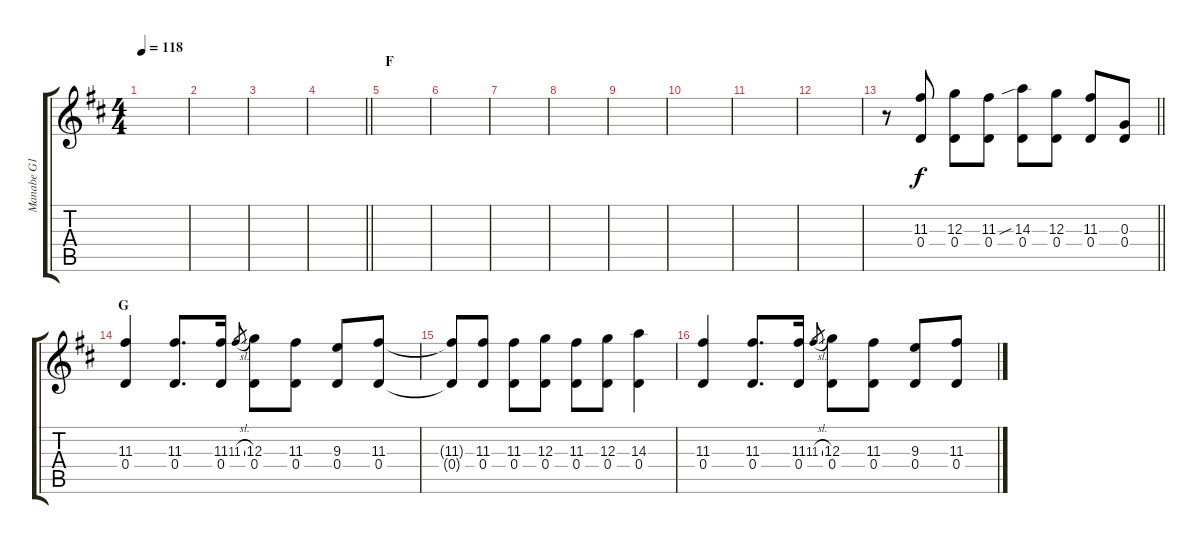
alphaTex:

\track ("Manabe G1" "Manabe G1") {instrument overdrivenguitar}
\staff {score tabs}
\tuning (E4 B3 G3 D3 A2 E2) {hide}
\ts (4 4)
\tempo 118
\clef g2
\ks d
|
|
|
\barLineRight lightlight
|
\section ("" "F")
|
|
|
|
|
|
|
|
\barLineRight lightlight
r.8 (11.3 0.4).8 (12.3 0.4).8 (11.3 0.4).8 (14.3{sib} 0.4).8 (12.3 0.4).8 (11.3 0.4).8 (0.3 0.4).8 |
\section ("" "G")
(11.3 0.4).4 (11.3 0.4).8{d} (11.3 0.4).16 11.3{sl}.8{gr} (12.3 0.4).8 (11.3 0.4).8 (9.3 0.4).8 (11.3 0.4).8 |
(11.3{t} 0.4{t}).8 (11.3 0.4).8 (11.3 0.4).8 (12.3 0.4).8 (11.3 0.4).8 (12.3 0.4).8 (14.3 0.4).4 |
(11.3 0.4).4 (11.3 0.4).8{d} (11.3 0.4).16 11.3{sl}.8{gr} (12.3 0.4).8 (11.3 0.4).8 (9.3 0.4).8 (11.3 0.4).8
